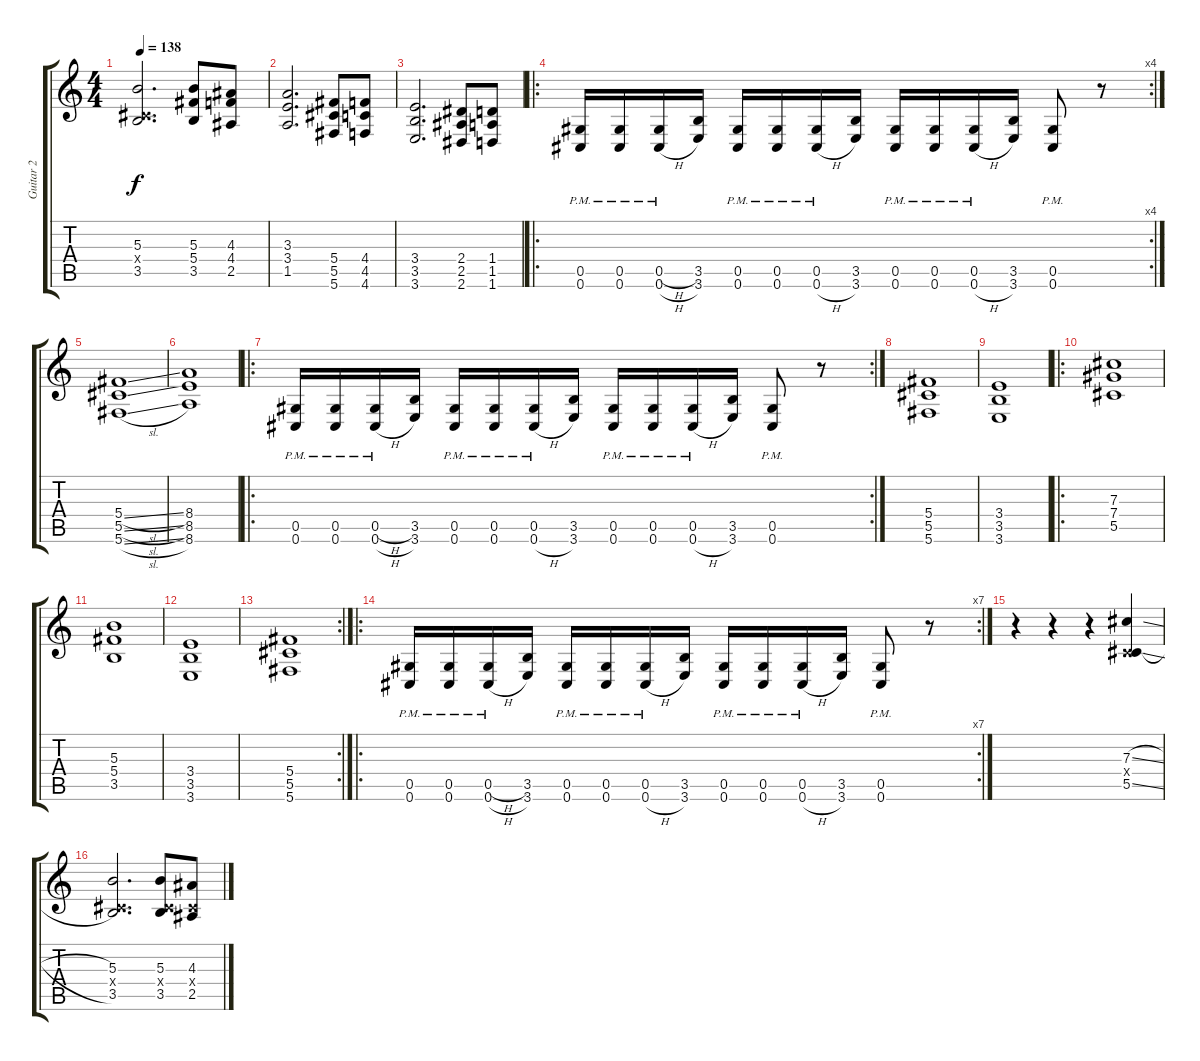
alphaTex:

\track ("Guitar 2" "Guitar 2") {instrument distortionguitar}
\staff {score tabs}
\tuning (Eb4 Bb3 Gb3 Db3 Ab2 Db2) {hide}
\ts (4 4)
\tempo 138
\clef g2
\ks c
(5.3 0.4{x} 3.5).2{d dy f} (5.3 5.4 3.5).8 (4.3 4.4 2.5).8 |
(3.3 3.4 1.5).2{d} (5.4 5.5 5.6).8 (4.4 4.5 4.6).8 |
(3.4 3.5 3.6).2{d} (2.4 2.5 2.6).8 (1.4 1.5 1.6).8 |
\ro
\rc 4
(0.5{pm} 0.6{pm}).16 (0.5{pm} 0.6{pm}).16 (0.5{h pm} 0.6{h pm}).16 (3.5 3.6).16 (0.5{pm} 0.6{pm}).16 (0.5{pm} 0.6{pm}).16 (0.5{pm} 0.6{h pm}).16 (3.5 3.6).16 (0.5{pm} 0.6{pm}).16 (0.5{pm} 0.6{pm}).16 (0.5{pm} 0.6{h pm}).16 (3.5 3.6).16 (0.5{pm} 0.6{pm}).8 r.8 |
(5.4{sl} 5.5{sl} 5.6{sl}).1 |
(8.4 8.5 8.6).1 |
\ro
\rc 2
(0.5{pm} 0.6{pm}).16 (0.5{pm} 0.6{pm}).16 (0.5{h pm} 0.6{h pm}).16 (3.5 3.6).16 (0.5{pm} 0.6{pm}).16 (0.5{pm} 0.6{pm}).16 (0.5{pm} 0.6{h pm}).16 (3.5 3.6).16 (0.5{pm} 0.6{pm}).16 (0.5{pm} 0.6{pm}).16 (0.5{pm} 0.6{h pm}).16 (3.5 3.6).16 (0.5{pm} 0.6{pm}).8 r.8 |
(5.4 5.5 5.6).1 |
(3.4 3.5 3.6).1 |
\ro
(7.3 7.4 5.5).1 |
(5.3 5.4 3.5).1 |
(3.4 3.5 3.6).1 |
\rc 2
(5.4 5.5 5.6).1 |
\ro
\rc 7
(0.5{pm} 0.6{pm}).16 (0.5{pm} 0.6{pm}).16 (0.5{h pm} 0.6{h pm}).16 (3.5 3.6).16 (0.5{pm} 0.6{pm}).16 (0.5{pm} 0.6{pm}).16 (0.5{pm} 0.6{h pm}).16 (3.5 3.6).16 (0.5{pm} 0.6{pm}).16 (0.5{pm} 0.6{pm}).16 (0.5{pm} 0.6{h pm}).16 (3.5 3.6).16 (0.5{pm} 0.6{pm}).8 r.8 |
r.4 r.4 r.4 (7.3{sl} 0.4{x} 5.5{sl}).4 |
(5.3 0.4{x} 3.5).2{d} (5.3 0.4{x} 3.5).8 (4.3 0.4{x} 2.5).8
